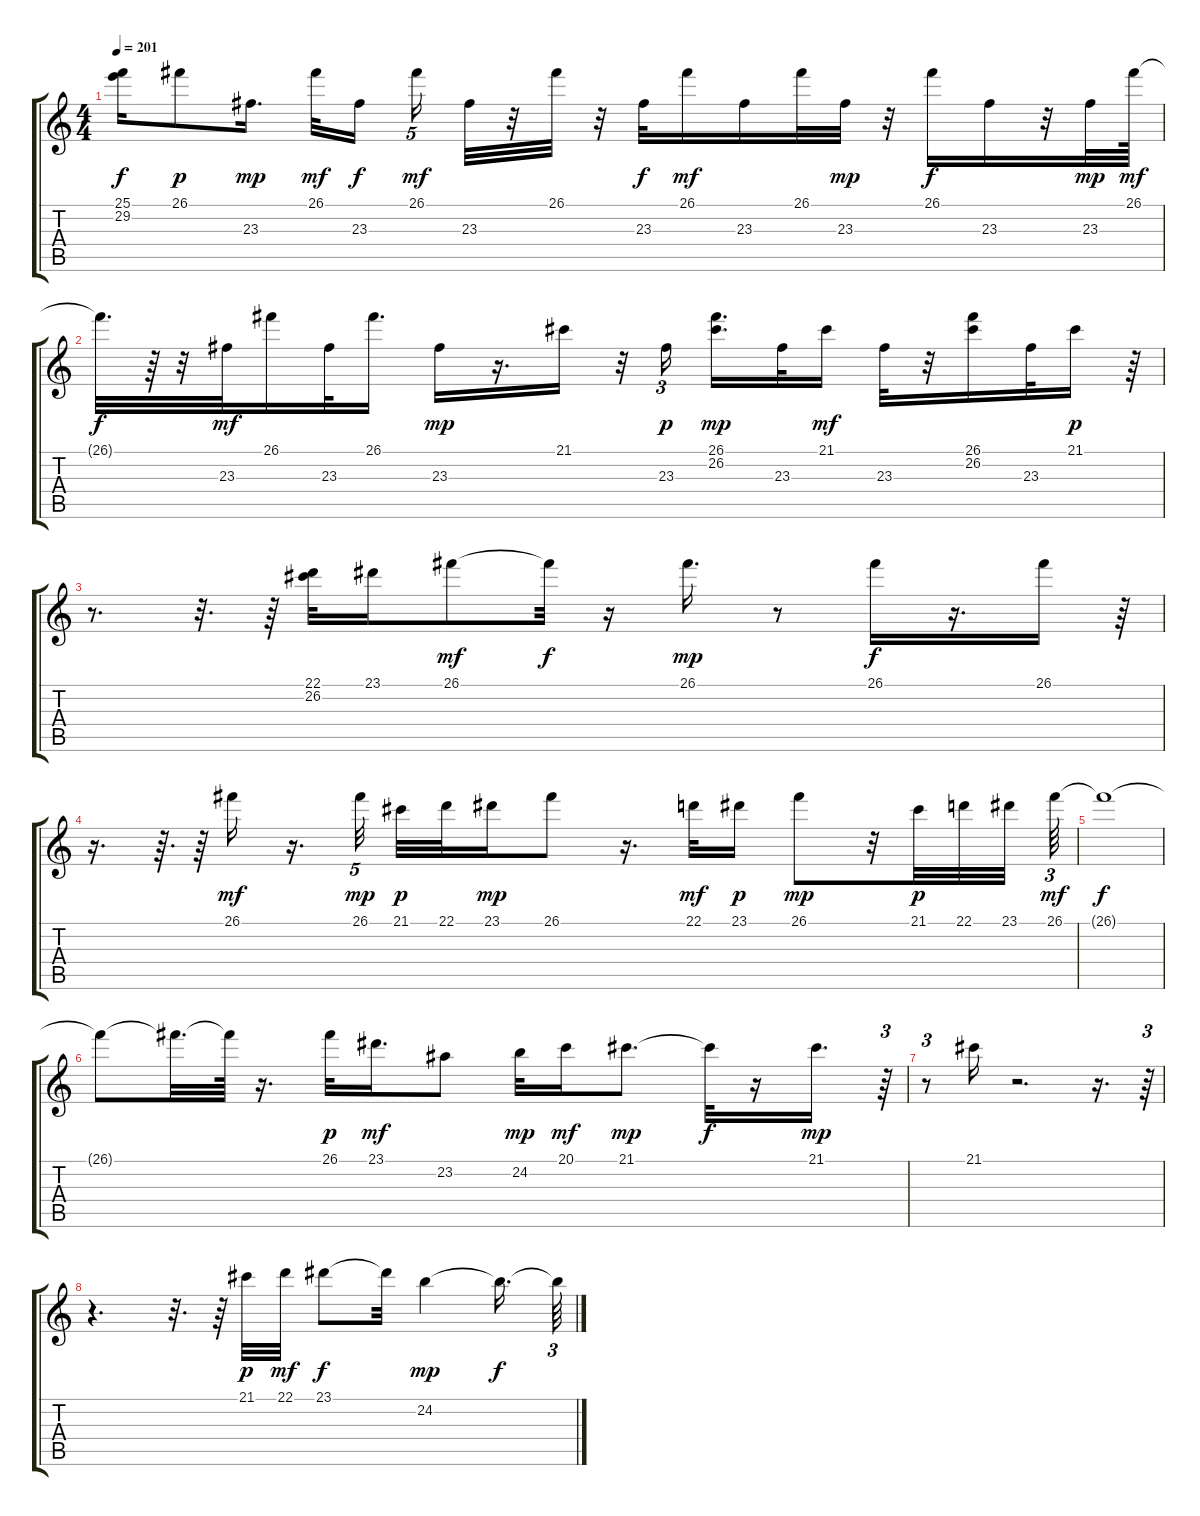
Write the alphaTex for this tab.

\track "" {instrument acousticgrandpiano}
\staff {score tabs}
\tuning (E4 B3 G3 D3 A2 E2) {hide}
\ts (4 4)
\tempo 201
\clef g2
\ks c
(25.1{t} 29.2{t}).16{dy f} 26.1.8{dy p} 23.3.16{d dy mp} 26.1.32{dy mf} 23.3.16{dy f} 26.1.16{tu (5 4) dy mf} 23.3.32 r.32 26.1.32 r.32 23.3.32{dy f} 26.1.16{dy mf} 23.3.16 26.1.32 23.3.32{dy mp} r.32 26.1.16{dy f} 23.3.16 r.32 23.3.32{dy mp} 26.1.64{dy mf} |
26.1{t}.32{d dy f} r.64 r.32 23.3.32{dy mf} 26.1.16 23.3.32 26.1.16{d} 23.3.16{dy mp} r.16{d} 21.1.16 r.32 23.3.16{tu (3 2) dy p} (26.1 26.2).16{d dy mp} 23.3.32 21.1.16{dy mf} 23.3.32 r.32 (26.1 26.2).16 23.3.32 21.1.16{dy p} r.64 |
r.8{d} r.32{d} r.64 (22.1 26.2).32 23.1.16 26.1.8{dy mf} 26.1{t}.32{dy f} r.16 26.1.16{d dy mp} r.8 26.1.16{dy f} r.16{d} 26.1.16 r.64 |
r.16{d} r.64{d} r.64 26.1.16{dy mf} r.16{d} 26.1.32{tu (5 4) dy mp} 21.1.32{dy p} 22.1.32 23.1.16{dy mp} 26.1.8 r.16{d} 22.1.32{dy mf} 23.1.16{dy p} 26.1.8{dy mp} r.32 21.1.32{dy p} 22.1.32 23.1.32 26.1.64{tu (3 2) dy mf} |
26.1{t}.1{dy f} |
26.1{t}.8 26.1{t}.32{d} 26.1{t}.64 r.16{d} 26.1.32{dy p} 23.1.16{d dy mf} 23.2.8 24.2.32{dy mp} 20.1.16{dy mf} 21.1.8{d dy mp} 21.1{t}.32{dy f} r.16 21.1.16{d dy mp} r.64{tu (3 2)} |
r.8{tu (3 2)} 21.1.16 r.2{d} r.16{d} r.64{tu (3 2)} |
r.4{d} r.32{d} r.64 21.1.32{dy p} 22.1.32{dy mf} 23.1.8{dy f} 23.1{t}.32 24.2.4{dy mp} 24.2{t}.16{d dy f} 24.2{t}.64{tu (3 2)}
